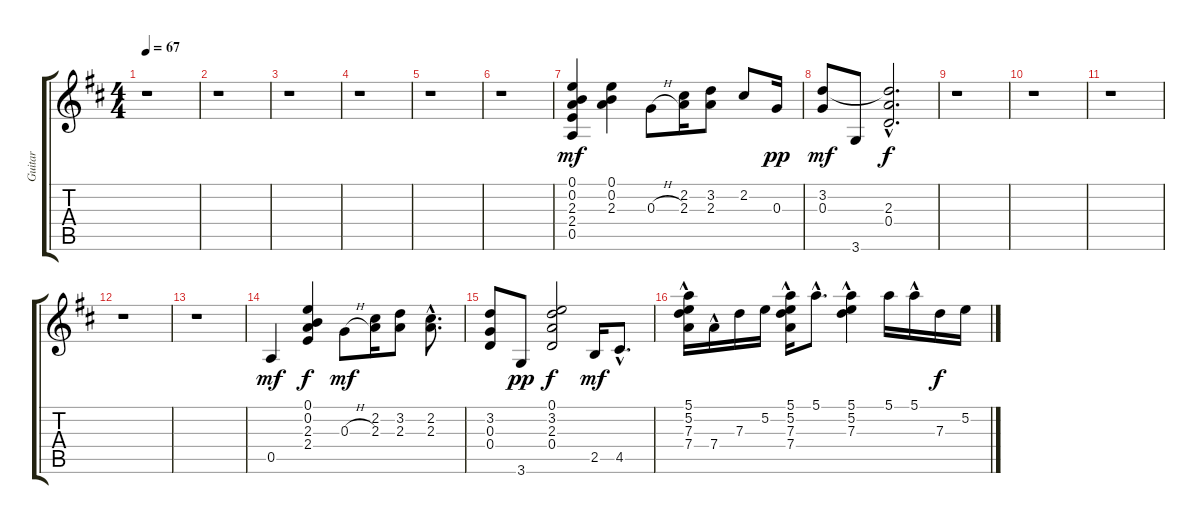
\track ("Guitar" "Guitar") {instrument electricguitarclean}
\staff {score tabs}
\tuning (E4 B3 G3 D3 A2 E2) {hide}
\ts (4 4)
\tempo 67
\clef g2
\ks bminor
r.1{dy mf instrument electricguitarclean} |
r.1 |
r.1 |
r.1 |
r.1 |
r.1 |
(0.1 0.2 2.3 2.4 0.5).4 (0.1 0.2 2.3).4 0.3{h}.8 (2.2 2.3).16 (3.2 2.3).8 2.2.8 0.3.16{dy pp} |
(3.2 0.3).8{dy mf} 3.6.8 (3.2{hac t} 2.3{hac} 0.4{hac}).2{d dy f} |
r.1 |
r.1 |
r.1 |
r.1 |
r.1 |
0.5.4{dy mf} (0.1 0.2 2.3 2.4).4{dy f} 0.3{h}.8{dy mf} (2.2 2.3).16 (3.2 2.3).8 (2.2{hac} 2.3{hac}).8{d} |
(3.2 0.3 0.4).8 3.6.8{dy pp} (0.1 3.2 2.3 0.4).2{dy f} 2.5.16{dy mf} 4.5{hac}.8{d} |
(5.1 5.2{hac} 7.3 7.4).16 7.4{hac}.16 7.3.16 5.2.16 (5.1 5.2 7.3 7.4{hac}).16 5.1{hac}.8{d} (5.1 5.2{hac} 7.3{hac}).4 5.1.16 5.1{hac}.16 7.3.16{dy f} 5.2.16
